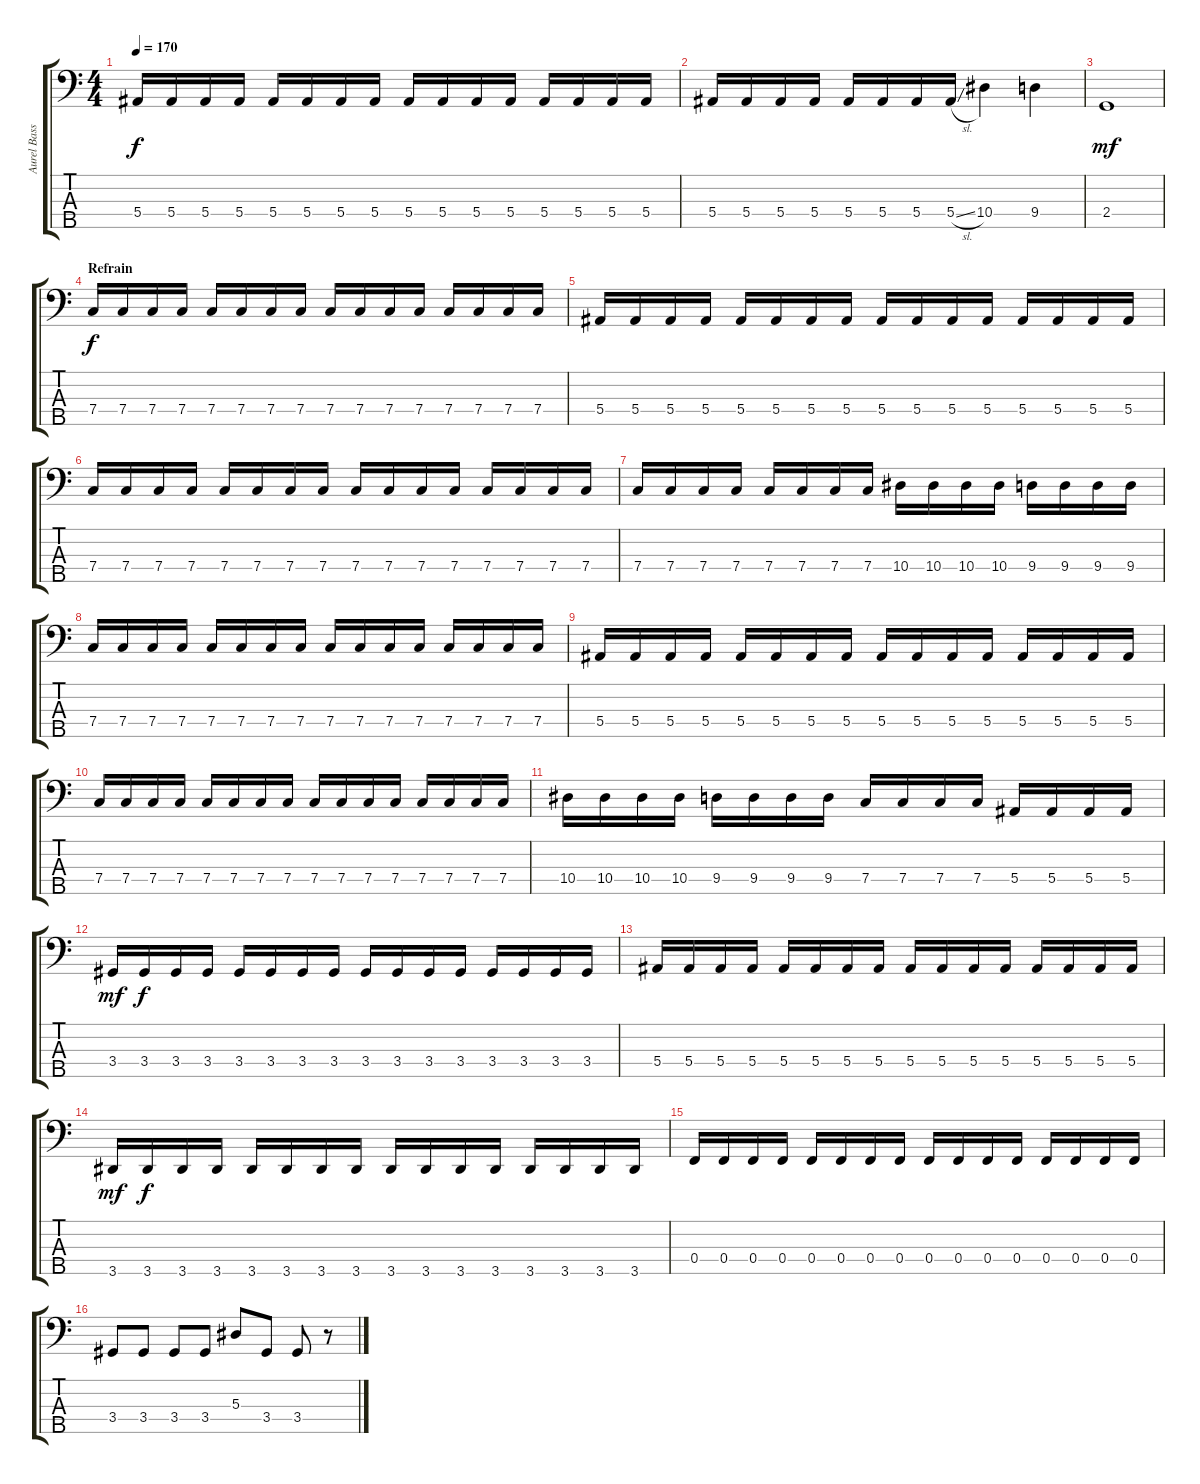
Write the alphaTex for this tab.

\track ("Aurel Bass" "Aurel Bass") {instrument electricbassfinger}
\staff {score tabs}
\tuning (Ab2 Eb2 Bb1 F1 C1) {hide}
\ts (4 4)
\tempo 170
\clef f4
\ks c
5.4.16{dy f} 5.4.16 5.4.16 5.4.16 5.4.16 5.4.16 5.4.16 5.4.16 5.4.16 5.4.16 5.4.16 5.4.16 5.4.16 5.4.16 5.4.16 5.4.16 |
5.4.16 5.4.16 5.4.16 5.4.16 5.4.16 5.4.16 5.4.16 5.4{sl}.16 10.4.4 9.4.4 |
2.4.1{dy mf} |
\section ("" "Refrain")
7.4.16{dy f} 7.4.16 7.4.16 7.4.16 7.4.16 7.4.16 7.4.16 7.4.16 7.4.16 7.4.16 7.4.16 7.4.16 7.4.16 7.4.16 7.4.16 7.4.16 |
5.4.16 5.4.16 5.4.16 5.4.16 5.4.16 5.4.16 5.4.16 5.4.16 5.4.16 5.4.16 5.4.16 5.4.16 5.4.16 5.4.16 5.4.16 5.4.16 |
7.4.16 7.4.16 7.4.16 7.4.16 7.4.16 7.4.16 7.4.16 7.4.16 7.4.16 7.4.16 7.4.16 7.4.16 7.4.16 7.4.16 7.4.16 7.4.16 |
7.4.16 7.4.16 7.4.16 7.4.16 7.4.16 7.4.16 7.4.16 7.4.16 10.4.16 10.4.16 10.4.16 10.4.16 9.4.16 9.4.16 9.4.16 9.4.16 |
7.4.16 7.4.16 7.4.16 7.4.16 7.4.16 7.4.16 7.4.16 7.4.16 7.4.16 7.4.16 7.4.16 7.4.16 7.4.16 7.4.16 7.4.16 7.4.16 |
5.4.16 5.4.16 5.4.16 5.4.16 5.4.16 5.4.16 5.4.16 5.4.16 5.4.16 5.4.16 5.4.16 5.4.16 5.4.16 5.4.16 5.4.16 5.4.16 |
7.4.16 7.4.16 7.4.16 7.4.16 7.4.16 7.4.16 7.4.16 7.4.16 7.4.16 7.4.16 7.4.16 7.4.16 7.4.16 7.4.16 7.4.16 7.4.16 |
10.4.16 10.4.16 10.4.16 10.4.16 9.4.16 9.4.16 9.4.16 9.4.16 7.4.16 7.4.16 7.4.16 7.4.16 5.4.16 5.4.16 5.4.16 5.4.16 |
3.4.16{dy mf} 3.4.16{dy f} 3.4.16 3.4.16 3.4.16 3.4.16 3.4.16 3.4.16 3.4.16 3.4.16 3.4.16 3.4.16 3.4.16 3.4.16 3.4.16 3.4.16 |
5.4.16 5.4.16 5.4.16 5.4.16 5.4.16 5.4.16 5.4.16 5.4.16 5.4.16 5.4.16 5.4.16 5.4.16 5.4.16 5.4.16 5.4.16 5.4.16 |
3.5.16{dy mf} 3.5.16{dy f} 3.5.16 3.5.16 3.5.16 3.5.16 3.5.16 3.5.16 3.5.16 3.5.16 3.5.16 3.5.16 3.5.16 3.5.16 3.5.16 3.5.16 |
0.4.16 0.4.16 0.4.16 0.4.16 0.4.16 0.4.16 0.4.16 0.4.16 0.4.16 0.4.16 0.4.16 0.4.16 0.4.16 0.4.16 0.4.16 0.4.16 |
3.4.8 3.4.8 3.4.8 3.4.8 5.3.8 3.4.8 3.4.8 r.8
